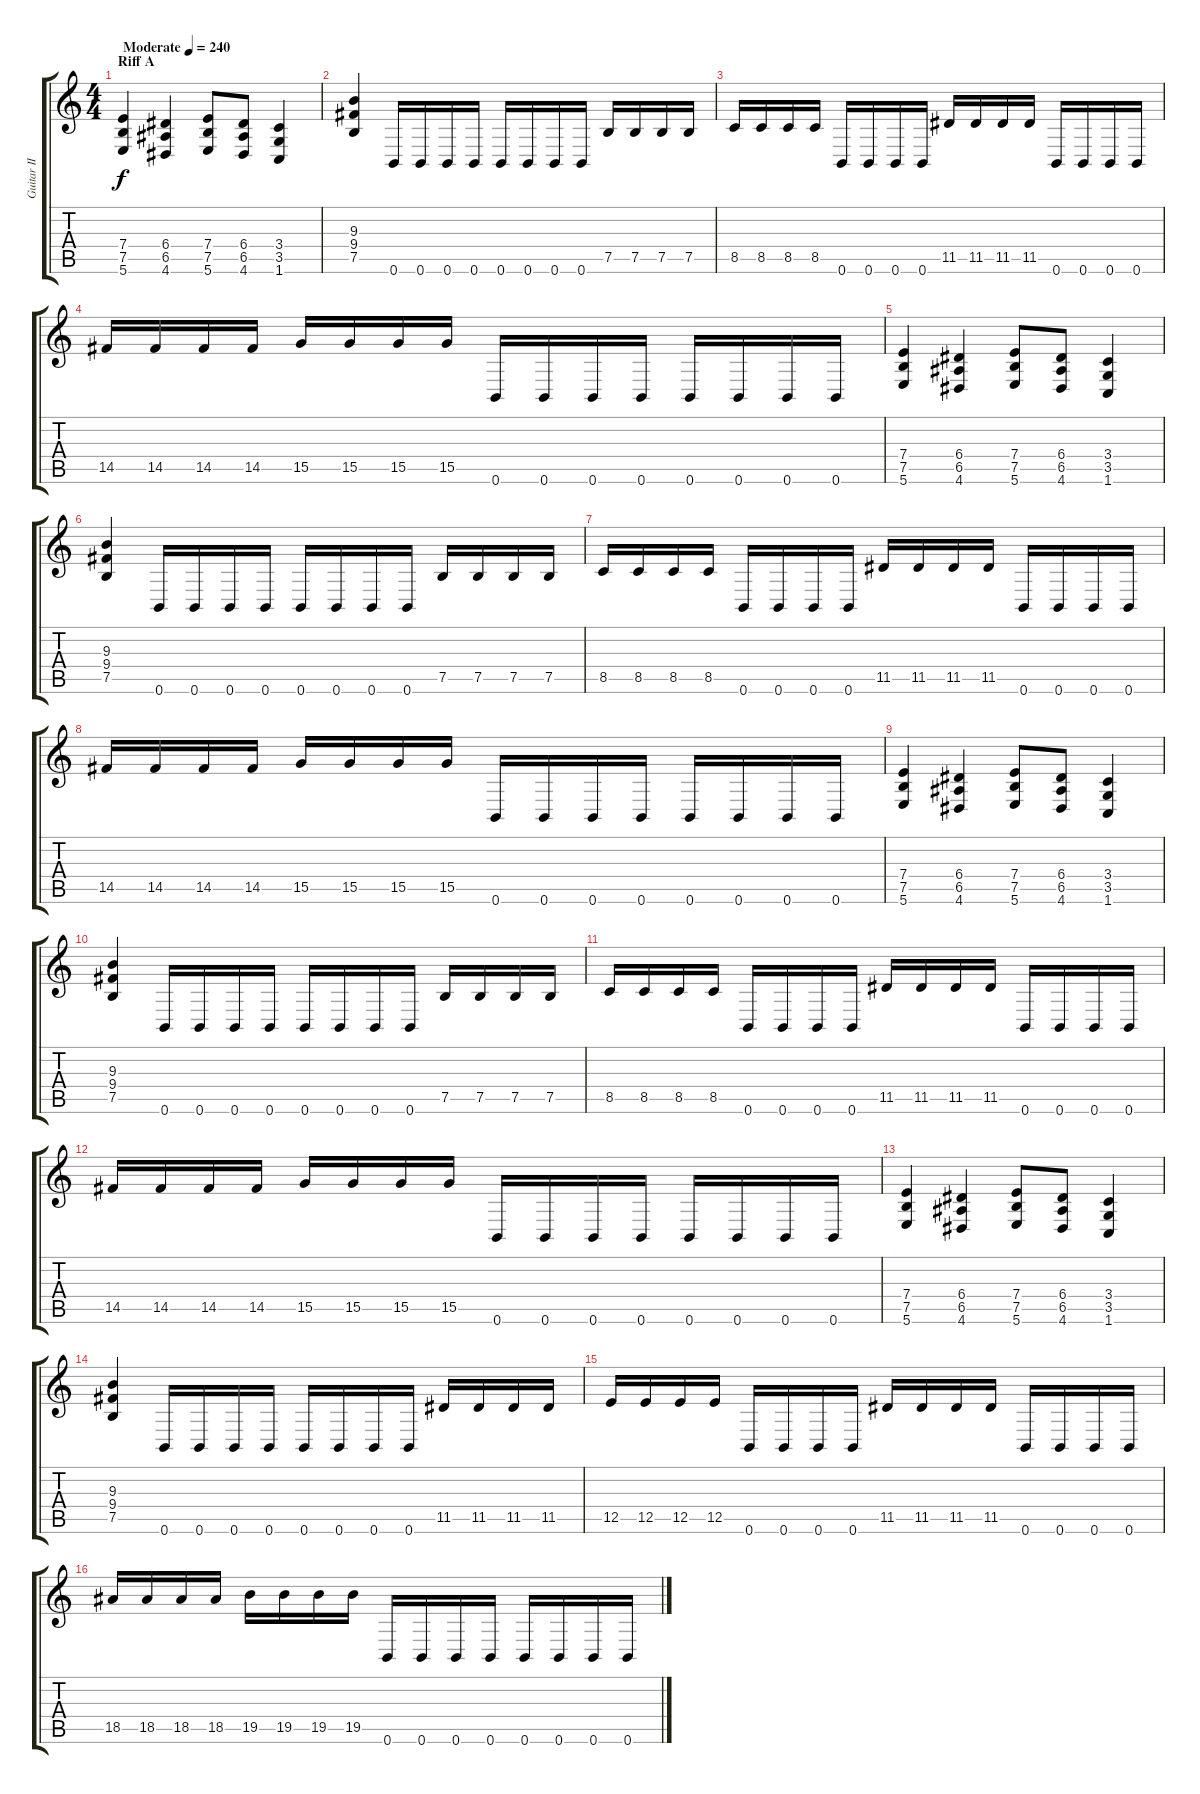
\track ("Guitar II" "Guitar II") {instrument distortionguitar}
\staff {score tabs}
\tuning (B3 Gb3 D3 A2 E2 B1) {hide}
\ts (4 4)
\section ("" "Riff A")
\tempo (240 "Moderate")
\clef g2
\ks c
(7.4 7.5 5.6).4{dy f instrument distortionguitar} (6.4 6.5 4.6).4 (7.4 7.5 5.6).8 (6.4 6.5 4.6).8 (3.4 3.5 1.6).4 |
(9.3 9.4 7.5).4 0.6.16 0.6.16 0.6.16 0.6.16 0.6.16 0.6.16 0.6.16 0.6.16 7.5.16 7.5.16 7.5.16 7.5.16 |
8.5.16 8.5.16 8.5.16 8.5.16 0.6.16 0.6.16 0.6.16 0.6.16 11.5.16 11.5.16 11.5.16 11.5.16 0.6.16 0.6.16 0.6.16 0.6.16 |
14.5.16 14.5.16 14.5.16 14.5.16 15.5.16 15.5.16 15.5.16 15.5.16 0.6.16 0.6.16 0.6.16 0.6.16 0.6.16 0.6.16 0.6.16 0.6.16 |
(7.4 7.5 5.6).4 (6.4 6.5 4.6).4 (7.4 7.5 5.6).8 (6.4 6.5 4.6).8 (3.4 3.5 1.6).4 |
(9.3 9.4 7.5).4 0.6.16 0.6.16 0.6.16 0.6.16 0.6.16 0.6.16 0.6.16 0.6.16 7.5.16 7.5.16 7.5.16 7.5.16 |
8.5.16 8.5.16 8.5.16 8.5.16 0.6.16 0.6.16 0.6.16 0.6.16 11.5.16 11.5.16 11.5.16 11.5.16 0.6.16 0.6.16 0.6.16 0.6.16 |
14.5.16 14.5.16 14.5.16 14.5.16 15.5.16 15.5.16 15.5.16 15.5.16 0.6.16 0.6.16 0.6.16 0.6.16 0.6.16 0.6.16 0.6.16 0.6.16 |
(7.4 7.5 5.6).4 (6.4 6.5 4.6).4 (7.4 7.5 5.6).8 (6.4 6.5 4.6).8 (3.4 3.5 1.6).4 |
(9.3 9.4 7.5).4 0.6.16 0.6.16 0.6.16 0.6.16 0.6.16 0.6.16 0.6.16 0.6.16 7.5.16 7.5.16 7.5.16 7.5.16 |
8.5.16 8.5.16 8.5.16 8.5.16 0.6.16 0.6.16 0.6.16 0.6.16 11.5.16 11.5.16 11.5.16 11.5.16 0.6.16 0.6.16 0.6.16 0.6.16 |
14.5.16 14.5.16 14.5.16 14.5.16 15.5.16 15.5.16 15.5.16 15.5.16 0.6.16 0.6.16 0.6.16 0.6.16 0.6.16 0.6.16 0.6.16 0.6.16 |
(7.4 7.5 5.6).4 (6.4 6.5 4.6).4 (7.4 7.5 5.6).8 (6.4 6.5 4.6).8 (3.4 3.5 1.6).4 |
(9.3 9.4 7.5).4 0.6.16 0.6.16 0.6.16 0.6.16 0.6.16 0.6.16 0.6.16 0.6.16 11.5.16 11.5.16 11.5.16 11.5.16 |
12.5.16 12.5.16 12.5.16 12.5.16 0.6.16 0.6.16 0.6.16 0.6.16 11.5.16 11.5.16 11.5.16 11.5.16 0.6.16 0.6.16 0.6.16 0.6.16 |
18.5.16 18.5.16 18.5.16 18.5.16 19.5.16 19.5.16 19.5.16 19.5.16 0.6.16 0.6.16 0.6.16 0.6.16 0.6.16 0.6.16 0.6.16 0.6.16
